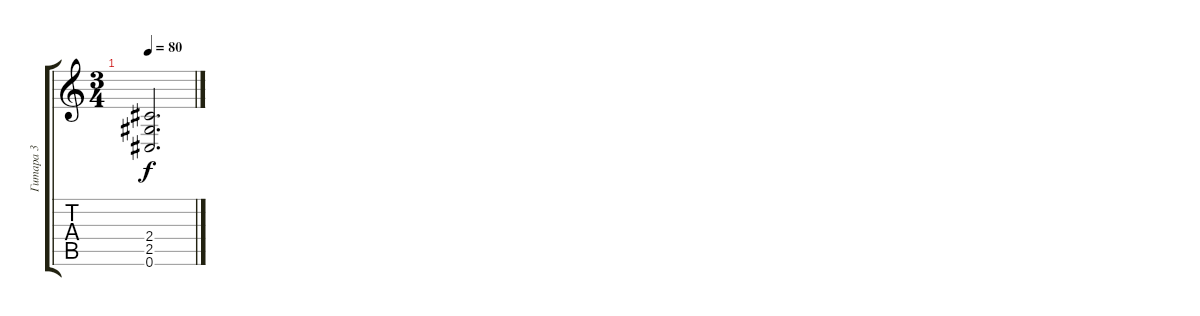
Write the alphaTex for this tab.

\track ("Гитара 3" "Гитара 3") {instrument electricguitarclean}
\staff {score tabs}
\tuning (Db4 Ab3 E3 B2 Gb2 Db2) {hide}
\ts (3 4)
\tempo 80
\clef g2
\ks c
(2.4{t} 2.5{t} 0.6{t}).2{d dy f}
